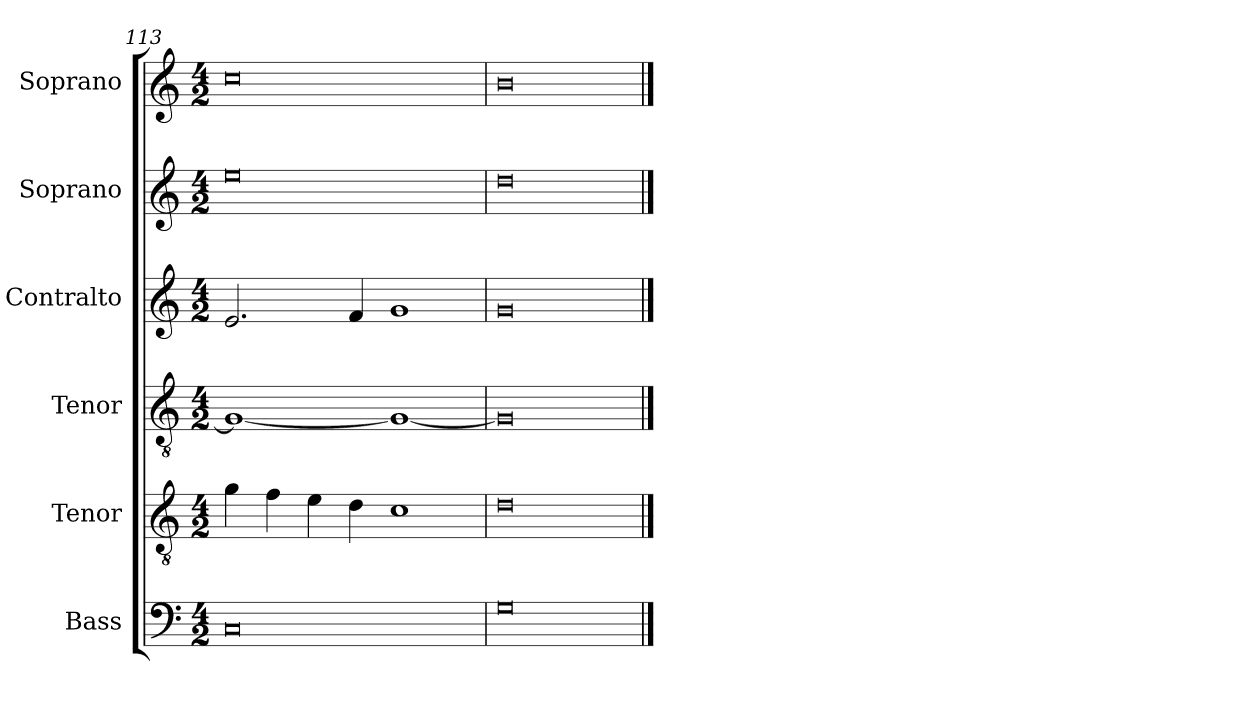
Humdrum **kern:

**kern	**kern	**kern	**kern	**kern	**kern
*part6	*part5	*part4	*part3	*part2	*part1
*staff6	*staff5	*staff4	*staff3	*staff2	*staff1
*I"Bass	*I"Tenor	*I"Tenor	*I"Contralto	*I"Soprano	*I"Soprano
*I'B	*I'T	*I'T	*I'A	*I'S	*I'S
*clefF4	*clefGv2	*clefGv2	*clefG2	*clefG2	*clefG2
*k[]	*k[]	*k[]	*k[]	*k[]	*k[]
*G:mix	*G:mix	*G:mix	*G:mix	*G:mix	*G:mix
*M4/2	*M4/2	*M4/2	*M4/2	*M4/2	*M4/2
=113	=113	=113	=113	=113	=113
0C	4g	1G_	2.e	0ee	0cc
.	4f	.	.	.	.
.	4e	.	.	.	.
.	4d	.	4f	.	.
.	1c	1G_	1g	.	.
=114	=114	=114	=114	=114	=114
0G	0d	0G]	0g	0dd	0b
==	==	==	==	==	==
*-	*-	*-	*-	*-	*-
